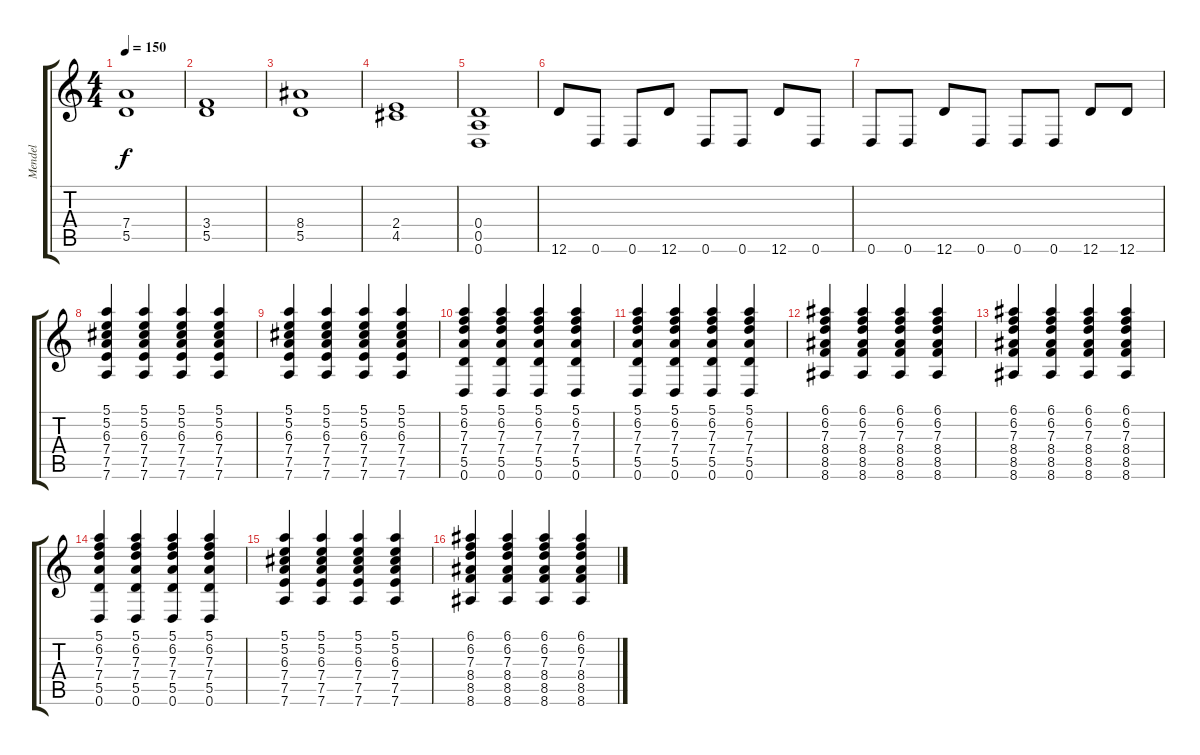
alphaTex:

\track ("Mendel" "Mendel") {instrument overdrivenguitar}
\staff {score tabs}
\tuning (E4 B3 G3 D3 A2 D2) {hide}
\ts (4 4)
\tempo 150
\clef g2
\ks c
(7.4 5.5).1{dy f} |
(3.4 5.5).1 |
(8.4 5.5).1 |
(2.4 4.5).1 |
(0.4 0.5 0.6).1 |
12.6.8 0.6.8 0.6.8 12.6.8 0.6.8 0.6.8 12.6.8 0.6.8 |
0.6.8 0.6.8 12.6.8 0.6.8 0.6.8 0.6.8 12.6.8 12.6.8 |
(5.1 5.2 6.3 7.4 7.5 7.6).4 (5.1 5.2 6.3 7.4 7.5 7.6).4 (5.1 5.2 6.3 7.4 7.5 7.6).4 (5.1 5.2 6.3 7.4 7.5 7.6).4 |
(5.1 5.2 6.3 7.4 7.5 7.6).4 (5.1 5.2 6.3 7.4 7.5 7.6).4 (5.1 5.2 6.3 7.4 7.5 7.6).4 (5.1 5.2 6.3 7.4 7.5 7.6).4 |
(5.1 6.2 7.3 7.4 5.5 0.6).4 (5.1 6.2 7.3 7.4 5.5 0.6).4 (5.1 6.2 7.3 7.4 5.5 0.6).4 (5.1 6.2 7.3 7.4 5.5 0.6).4 |
(5.1 6.2 7.3 7.4 5.5 0.6).4 (5.1 6.2 7.3 7.4 5.5 0.6).4 (5.1 6.2 7.3 7.4 5.5 0.6).4 (5.1 6.2 7.3 7.4 5.5 0.6).4 |
(6.1 6.2 7.3 8.4 8.5 8.6).4 (6.1 6.2 7.3 8.4 8.5 8.6).4 (6.1 6.2 7.3 8.4 8.5 8.6).4 (6.1 6.2 7.3 8.4 8.5 8.6).4 |
(6.1 6.2 7.3 8.4 8.5 8.6).4 (6.1 6.2 7.3 8.4 8.5 8.6).4 (6.1 6.2 7.3 8.4 8.5 8.6).4 (6.1 6.2 7.3 8.4 8.5 8.6).4 |
(5.1 6.2 7.3 7.4 5.5 0.6).4 (5.1 6.2 7.3 7.4 5.5 0.6).4 (5.1 6.2 7.3 7.4 5.5 0.6).4 (5.1 6.2 7.3 7.4 5.5 0.6).4 |
(5.1 5.2 6.3 7.4 7.5 7.6).4 (5.1 5.2 6.3 7.4 7.5 7.6).4 (5.1 5.2 6.3 7.4 7.5 7.6).4 (5.1 5.2 6.3 7.4 7.5 7.6).4 |
(6.1 6.2 7.3 8.4 8.5 8.6).4 (6.1 6.2 7.3 8.4 8.5 8.6).4 (6.1 6.2 7.3 8.4 8.5 8.6).4 (6.1 6.2 7.3 8.4 8.5 8.6).4
